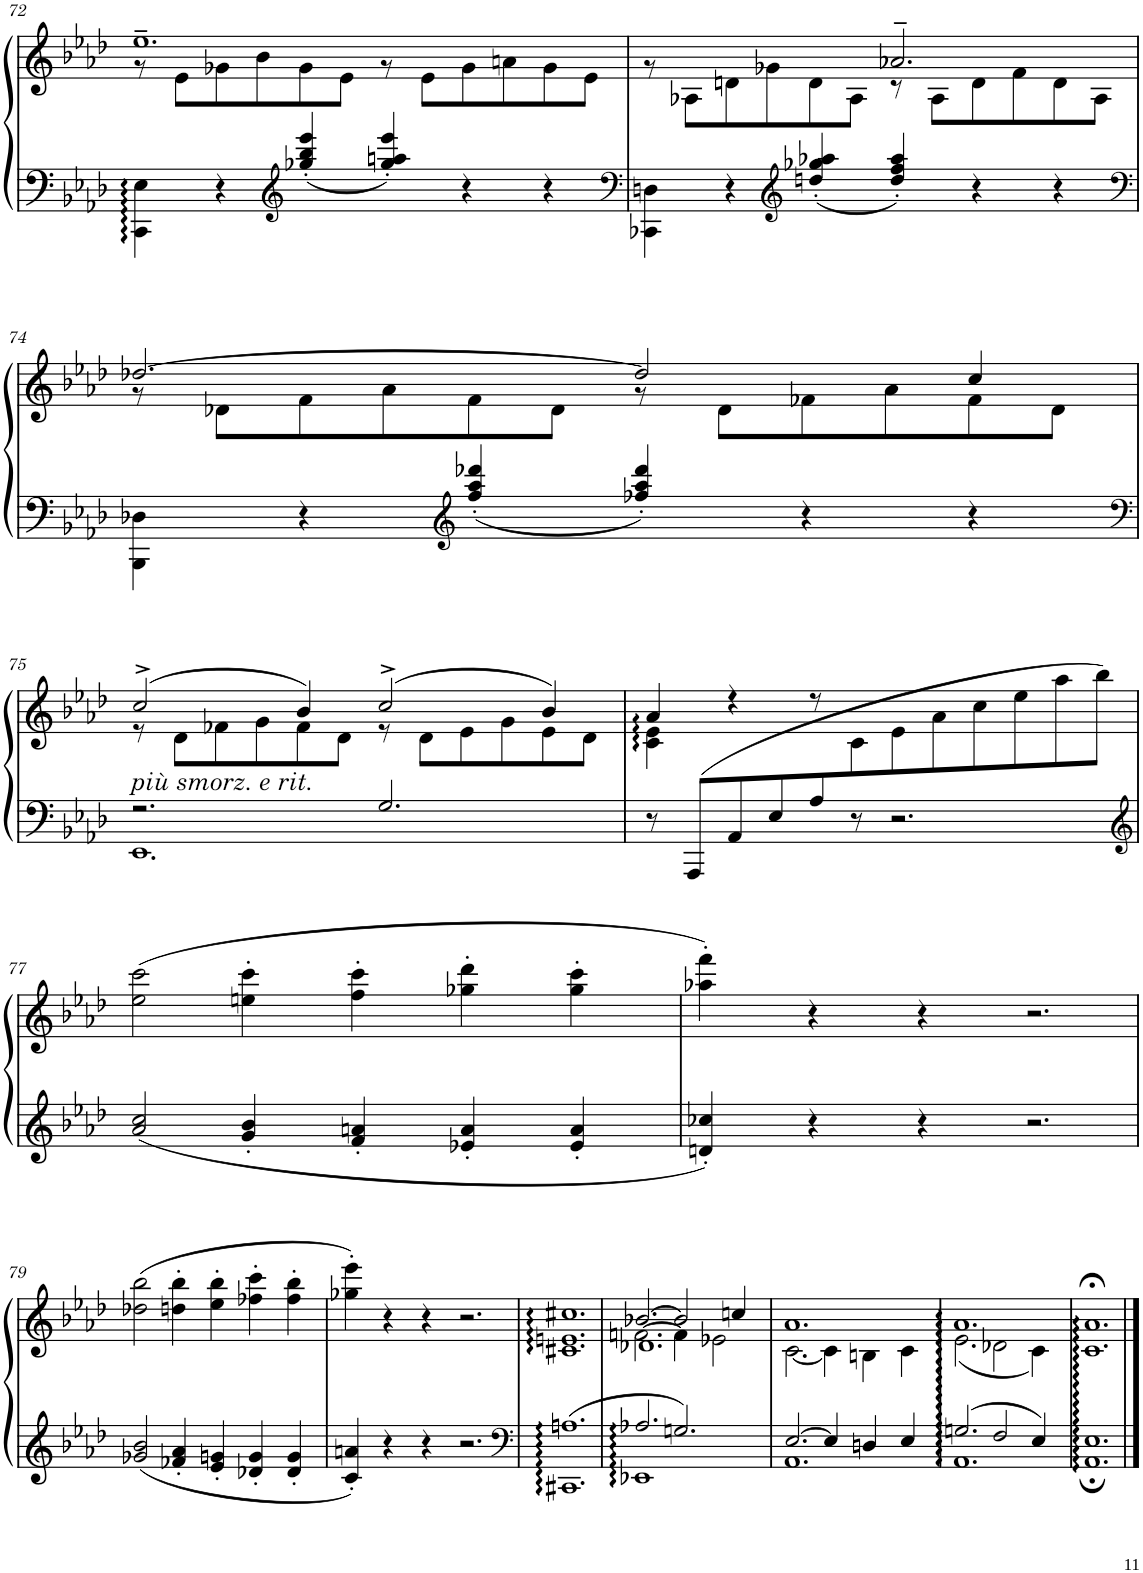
**kern	**kern
*part1	*part1
*staff2	*staff1
*I"Piano	*
*I'Pno.	*
!!LO:PB:g=z
*clefF4	*clefG2
*k[b-e-a-d-]	*k[b-e-a-d-]
*M6/4	*M6/4
=72	=72
*	*^
4CC\ 4E-\	1.ee-~^	8r
.	.	8e-\L
4r	.	8g-X\
.	.	8b-\
*clefG2	*	*
4gg-X/' 4bb-/' 4eee-/'	.	8g-\
.	.	8e-\J
4gg-/' 4aan/' 4eee-/'	.	8r
.	.	8e-\L
4r	.	8g-\
.	.	8an\
4r	.	8g-\
.	.	8e-\J
=73	=73	=73
*clefF4	*	*
4CC-X\ 4Dn\	2.ryy	8r
.	.	8A-X\L
4r	.	8dn\
.	.	8g-X\
*clefG2	*	*
4ddn/' 4gg-X/' 4aa-X/'	.	8d\
.	.	8A-\J
4dd/' 4ff/' 4aa-/'	2.a-X~^/	8r
.	.	8A-\L
4r	.	8d\
.	.	8f\
4r	.	8d\
.	.	8A-\J
!!LO:LB:g=z	!!
=74	=74	=74
*clefF4	*	*
4BBB-\ 4D-X\	[2.dd-X^/	8r
.	.	8d-X\L
4r	.	8f\
.	.	8a-\
*clefG2	*	*
4ff/' 4aa-/' 4ddd-X/'	.	8f\
.	.	8d-\J
4ff-X/' 4aa-/' 4ddd-/'	2dd-/]	8r
.	.	8d-\L
4r	.	8f-X\
.	.	8a-\
4r	4cc^/	8f-\
.	.	8d-\J
!!LO:LB:g=z	!!
=75	=75	=75
*clefF4	*	*
*^	*	*
!	!	!LO:TX:b:i:t=più smorz. e rit.	!
2.r	1.EE-	(2cc^/	8r
.	.	.	8d-\L
.	.	.	8f-X\
.	.	.	8g\
.	.	4b-^/)	8f-\
.	.	.	8d-\J
2.G/	.	(2cc^/	8r
.	.	.	8d-\L
.	.	.	8e-\
.	.	.	8g\
.	.	4b-^/)	8e-\
.	.	.	8d-\J
=76	=76	=76	=76
*	*	*	*^
8ryy	8r	4a-/	4c\ 4e-\	8c 8e- 8a-
(8AAA-/L	2ryy	.	.	2ryy
8AA-/	.	4r	1ryy	.
8E-/	.	.	.	.
8A-/	.	8r	.	.
2..ryy	8r	8ryy	.	8c\
.	2.r	4ryy	.	8e-\
.	.	.	.	8a-\
.	.	2ryy	.	8cc\
.	.	.	.	8ee-\
.	.	.	4ryy	8aa-\
.	.	.	.	8bb-\J)
*v	*v	*	*	*
*	*v	*v	*v
!!LO:LB:g=z
=77	=77
*clefG2	*
2a-/ 2cc/	(2ee-\ 2ccc\
4g/' 4b-/'	4een\' 4ccc\'
4f/' 4an/'	4ff\' 4ccc\'
4e-X/' 4a/'	4gg-X\' 4ddd-\'
4e-/' 4a/'	4gg-\' 4ccc\'
=78	=78
4dn/' 4cc-X/'	4aa-X\' 4fff\')
4r	4r
4r	4r
2.r	2.r
!!LO:LB:g=z
=79	=79
2g-X/ 2b-/	(2dd-X\ 2bb-\
4f-X/' 4a-/'	4ddn\' 4bb-\'
4e-/' 4gn/'	4ee-\' 4bb-\'
4d-X/' 4g/'	4ff-X\' 4ccc\'
4d-/' 4g/'	4ff-\' 4bb-\'
=80	=80
4c/' 4an/'	4gg-X\' 4eee-\')
4r	4r
4r	4r
2.r	2.r
=81	=81
*clefF4	*
1.CC#X 1.An	1.c#X 1.en 1.cc#X
=82	=82
*^	*^
*	*^	*	*^
2.A-X/	1.EE-X	[2.EE- 2.A-	[2.b-X/	[>2.fn\	1.d-X
2.Gn/	.	2.EE-]	2b-/]	4f\]	.
.	.	.	.	2e-X\	.
.	.	.	4ccn/	.	.
*	*v	*v	*	*	*
*	*	*	*v	*v
=83	=83	=83	=83
[2.E-/	1.AA-	1.a-	[2.c\
4E-/]	.	.	4c\]
4Dn/	.	.	4Bn\
4E-/	.	.	4c\
=84	=84	=84	=84
*	*^	*	*
2.Gn/	1.AA-	[2.AA- 2.G 2.e- [2.a-	1.a-	(2.e-\
2F/	.	2.AA-] 2.a-]	.	2d-X\
4E-/	.	.	.	4c\)
*	*v	*v	*	*
*	*	*v	*v
=85	=85	=85
1.AA-; 1.E-;	1.AA- 1.E- 1.c 1.a-	1.c;< 1.a-;<
*v	*v	*
==	==
*-	*-
